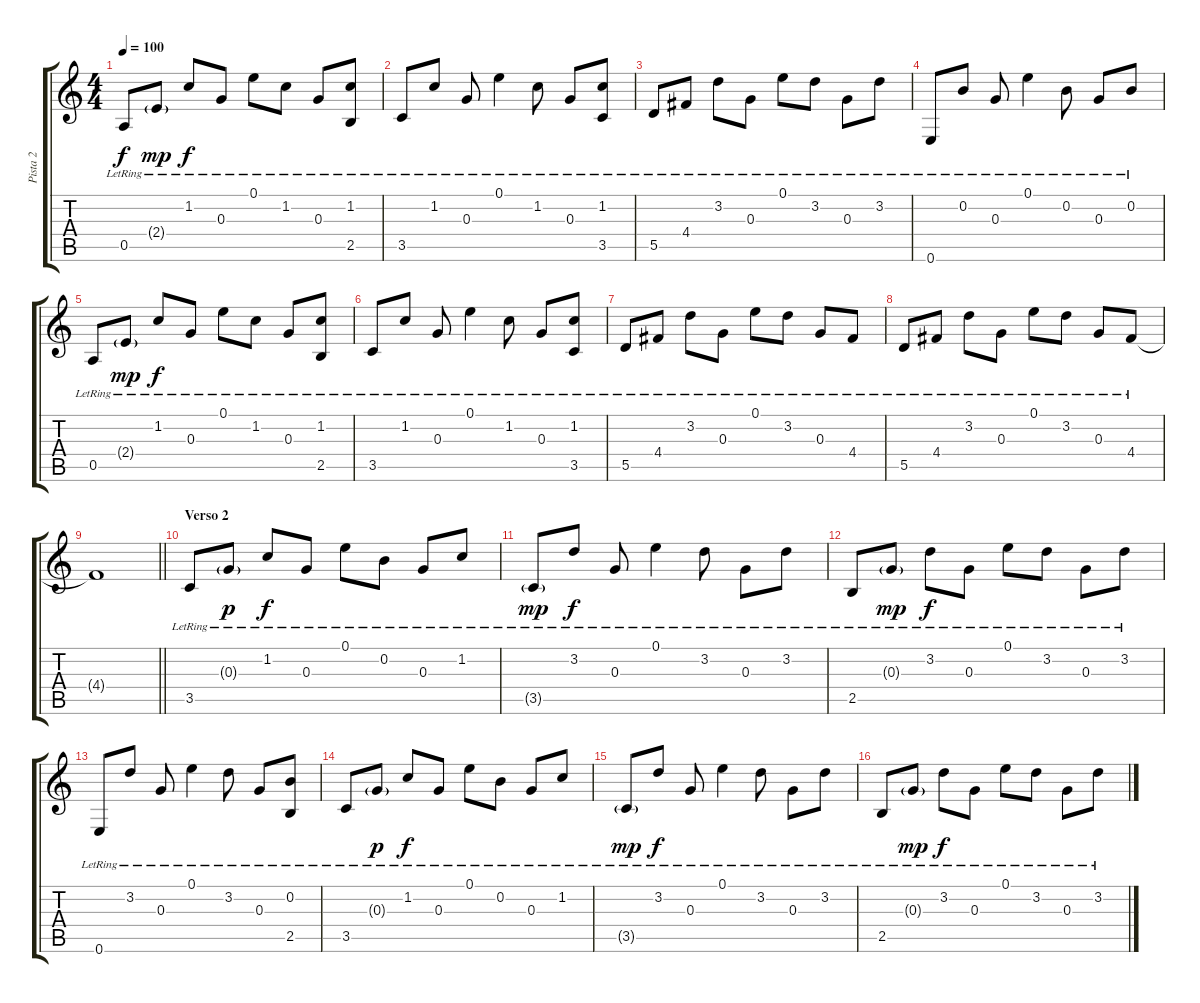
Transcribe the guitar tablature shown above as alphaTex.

\track ("Pista 2" "Pista 2") {instrument acousticguitarsteel}
\staff {score tabs}
\tuning (E4 B3 G3 D3 A2 E2) {hide}
\ts (4 4)
\tempo 100
\clef g2
\ks c
0.5{lr}.8{dy f} 2.4{g lr}.8{dy mp} 1.2{lr}.8{dy f} 0.3{lr}.8 0.1{lr}.8 1.2{lr}.8 0.3{lr}.8 (1.2{lr} 2.5).8 |
3.5{lr}.8 1.2{lr}.8 0.3{lr}.8 0.1{lr}.4 1.2{lr}.8 0.3{lr}.8 (1.2{lr} 3.5).8 |
5.5{lr}.8 4.4{lr}.8 3.2{lr}.8 0.3{lr}.8 0.1{lr}.8 3.2{lr}.8 0.3{lr}.8 3.2{lr}.8 |
0.6{lr}.8 0.2{lr}.8 0.3{lr}.8 0.1{lr}.4 0.2{lr}.8 0.3{lr}.8 0.2{lr}.8 |
0.5{lr}.8 2.4{g lr}.8{dy mp} 1.2{lr}.8{dy f} 0.3{lr}.8 0.1{lr}.8 1.2{lr}.8 0.3{lr}.8 (1.2{lr} 2.5).8 |
3.5{lr}.8 1.2{lr}.8 0.3{lr}.8 0.1{lr}.4 1.2{lr}.8 0.3{lr}.8 (1.2{lr} 3.5).8 |
5.5{lr}.8 4.4{lr}.8 3.2{lr}.8 0.3{lr}.8 0.1{lr}.8 3.2{lr}.8 0.3{lr}.8 4.4{lr}.8 |
5.5{lr}.8 4.4{lr}.8 3.2{lr}.8 0.3{lr}.8 0.1{lr}.8 3.2{lr}.8 0.3{lr}.8 4.4{lr}.8 |
\barLineRight lightlight
4.4{t}.1 |
\section ("" "Verso 2")
3.5{lr}.8 0.3{g lr}.8{dy p} 1.2{lr}.8{dy f} 0.3{lr}.8 0.1{lr}.8 0.2{lr}.8 0.3{lr}.8 1.2{lr}.8 |
3.5{g lr}.8{dy mp} 3.2{lr}.8{dy f} 0.3{lr}.8 0.1{lr}.4 3.2{lr}.8 0.3{lr}.8 3.2{lr}.8 |
2.5{lr}.8 0.3{g lr}.8{dy mp} 3.2{lr}.8{dy f} 0.3{lr}.8 0.1{lr}.8 3.2{lr}.8 0.3{lr}.8 3.2{lr}.8 |
0.6{lr}.8 3.2{lr}.8 0.3{lr}.8 0.1{lr}.4 3.2{lr}.8 0.3{lr}.8 (0.2{lr} 2.5{lr}).8 |
3.5{lr}.8 0.3{g lr}.8{dy p} 1.2{lr}.8{dy f} 0.3{lr}.8 0.1{lr}.8 0.2{lr}.8 0.3{lr}.8 1.2{lr}.8 |
3.5{g lr}.8{dy mp} 3.2{lr}.8{dy f} 0.3{lr}.8 0.1{lr}.4 3.2{lr}.8 0.3{lr}.8 3.2{lr}.8 |
2.5{lr}.8 0.3{g lr}.8{dy mp} 3.2{lr}.8{dy f} 0.3{lr}.8 0.1{lr}.8 3.2{lr}.8 0.3{lr}.8 3.2{lr}.8
